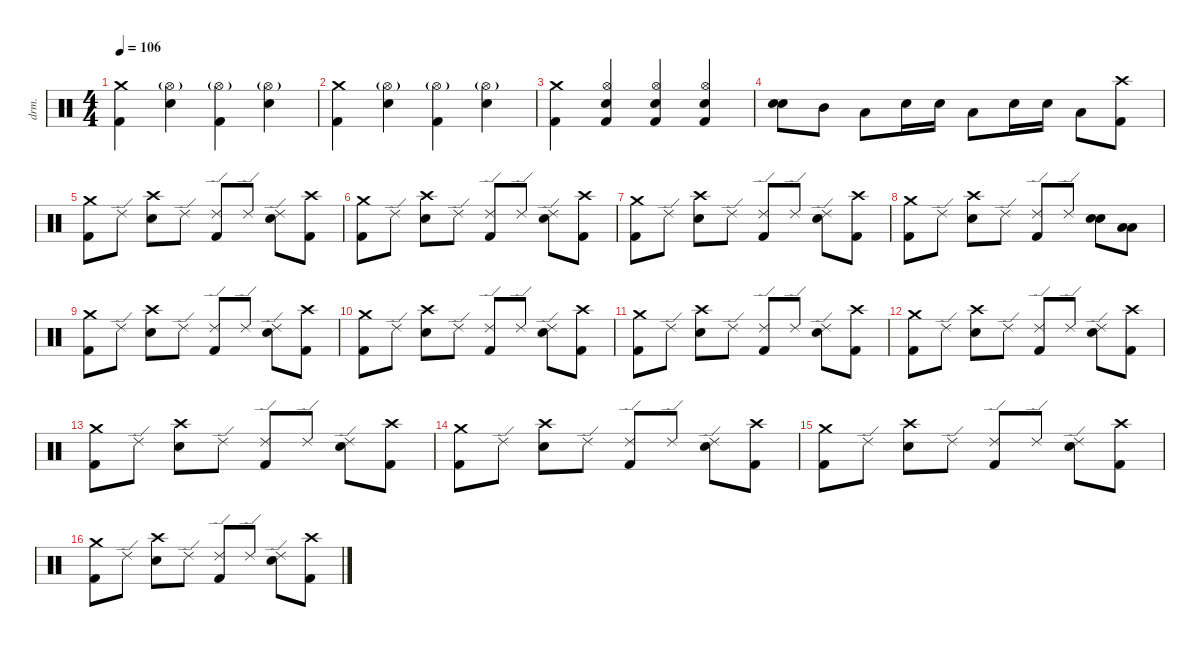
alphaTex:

\defaultSystemsLayout 4
\hideDynamics
\bracketExtendMode nobrackets
\track ("Lee Kerslake" "drm.") {instrument percussion}
\staff {score}
\articulation defaults
\ts (4 4)
\tempo 106
\clef neutral
\ks c
("Crash medium (hit)" "Kick (hit) 2").4{dy f} ("Hi-Hat (open)"{g} "Snare (hit) 2").4 ("Hi-Hat (open)"{g} "Kick (hit) 2").4 ("Hi-Hat (open)"{g} "Snare (hit) 2").4 |
("Crash medium (hit)" "Kick (hit) 2").4 ("Hi-Hat (open)"{g} "Snare (hit) 2").4 ("Hi-Hat (open)"{g} "Kick (hit) 2").4 ("Hi-Hat (open)"{g} "Snare (hit) 2").4 |
("Crash medium (hit)" "Kick (hit) 2").4 ("Hi-Hat (open)" "Snare (hit) 2" "Kick (hit) 2").4 ("Hi-Hat (open)" "Snare (hit) 2" "Kick (hit) 2").4 ("Hi-Hat (open)" "Snare (hit) 2" "Kick (hit) 2").4 |
("Snare (hit) 2" "Snare (hit) 2").8 "Mid Tom (hit)".8 "Low Tom (hit)".8 "Snare (hit) 2".16 "Snare (hit) 2".16 "Low Tom (hit)".8 "Snare (hit) 2".16 "Snare (hit) 2".16 "Low Tom (hit)".8 ("Crash high (hit)" "Kick (hit) 2").8 |
("Crash medium (hit)" "Kick (hit) 2").8 "Ride (edge) 2".8 ("Crash high (hit)" "Snare (hit) 2").8 "Ride (edge) 2".8 ("Ride (edge) 2" "Kick (hit) 2").8 "Ride (edge) 2".8 ("Ride (edge) 2" "Snare (hit) 2").8 ("Crash high (hit)" "Kick (hit) 2").8 |
("Crash medium (hit)" "Kick (hit) 2").8 "Ride (edge) 2".8 ("Crash high (hit)" "Snare (hit) 2").8 "Ride (edge) 2".8 ("Ride (edge) 2" "Kick (hit) 2").8 "Ride (edge) 2".8 ("Ride (edge) 2" "Snare (hit) 2").8 ("Crash high (hit)" "Kick (hit) 2").8 |
("Crash medium (hit)" "Kick (hit) 2").8 "Ride (edge) 2".8 ("Crash high (hit)" "Snare (hit) 2").8 "Ride (edge) 2".8 ("Ride (edge) 2" "Kick (hit) 2").8 "Ride (edge) 2".8 ("Ride (edge) 2" "Snare (hit) 2").8 ("Crash high (hit)" "Kick (hit) 2").8 |
("Crash medium (hit)" "Kick (hit) 2").8 "Ride (edge) 2".8 ("Crash high (hit)" "Snare (hit) 2").8 "Ride (edge) 2".8 ("Ride (edge) 2" "Kick (hit) 2").8 "Ride (edge) 2".8 ("Snare (hit) 2" "Snare (hit) 2").8 ("Low Tom (hit)" "Low Tom (hit)").8 |
("Crash medium (hit)" "Kick (hit) 2").8 "Ride (edge) 2".8 ("Crash high (hit)" "Snare (hit) 2").8 "Ride (edge) 2".8 ("Ride (edge) 2" "Kick (hit) 2").8 "Ride (edge) 2".8 ("Ride (edge) 2" "Snare (hit) 2").8 ("Crash high (hit)" "Kick (hit) 2").8 |
("Crash medium (hit)" "Kick (hit) 2").8 "Ride (edge) 2".8 ("Crash high (hit)" "Snare (hit) 2").8 "Ride (edge) 2".8 ("Ride (edge) 2" "Kick (hit) 2").8 "Ride (edge) 2".8 ("Ride (edge) 2" "Snare (hit) 2").8 ("Crash high (hit)" "Kick (hit) 2").8 |
("Crash medium (hit)" "Kick (hit) 2").8 "Ride (edge) 2".8 ("Crash high (hit)" "Snare (hit) 2").8 "Ride (edge) 2".8 ("Ride (edge) 2" "Kick (hit) 2").8 "Ride (edge) 2".8 ("Ride (edge) 2" "Snare (hit) 2").8 ("Crash high (hit)" "Kick (hit) 2").8 |
("Crash medium (hit)" "Kick (hit) 2").8 "Ride (edge) 2".8 ("Crash high (hit)" "Snare (hit) 2").8 "Ride (edge) 2".8 ("Ride (edge) 2" "Kick (hit) 2").8 "Ride (edge) 2".8 ("Ride (edge) 2" "Snare (hit) 2").8 ("Crash high (hit)" "Kick (hit) 2").8 |
("Crash medium (hit)" "Kick (hit) 2").8 "Ride (edge) 2".8 ("Crash high (hit)" "Snare (hit) 2").8 "Ride (edge) 2".8 ("Ride (edge) 2" "Kick (hit) 2").8 "Ride (edge) 2".8 ("Ride (edge) 2" "Snare (hit) 2").8 ("Crash high (hit)" "Kick (hit) 2").8 |
("Crash medium (hit)" "Kick (hit) 2").8 "Ride (edge) 2".8 ("Crash high (hit)" "Snare (hit) 2").8 "Ride (edge) 2".8 ("Ride (edge) 2" "Kick (hit) 2").8 "Ride (edge) 2".8 ("Ride (edge) 2" "Snare (hit) 2").8 ("Crash high (hit)" "Kick (hit) 2").8 |
("Crash medium (hit)" "Kick (hit) 2").8 "Ride (edge) 2".8 ("Crash high (hit)" "Snare (hit) 2").8 "Ride (edge) 2".8 ("Ride (edge) 2" "Kick (hit) 2").8 "Ride (edge) 2".8 ("Ride (edge) 2" "Snare (hit) 2").8 ("Crash high (hit)" "Kick (hit) 2").8 |
("Crash medium (hit)" "Kick (hit) 2").8 "Ride (edge) 2".8 ("Crash high (hit)" "Snare (hit) 2").8 "Ride (edge) 2".8 ("Ride (edge) 2" "Kick (hit) 2").8 "Ride (edge) 2".8 ("Ride (edge) 2" "Snare (hit) 2").8 ("Crash high (hit)" "Kick (hit) 2").8
